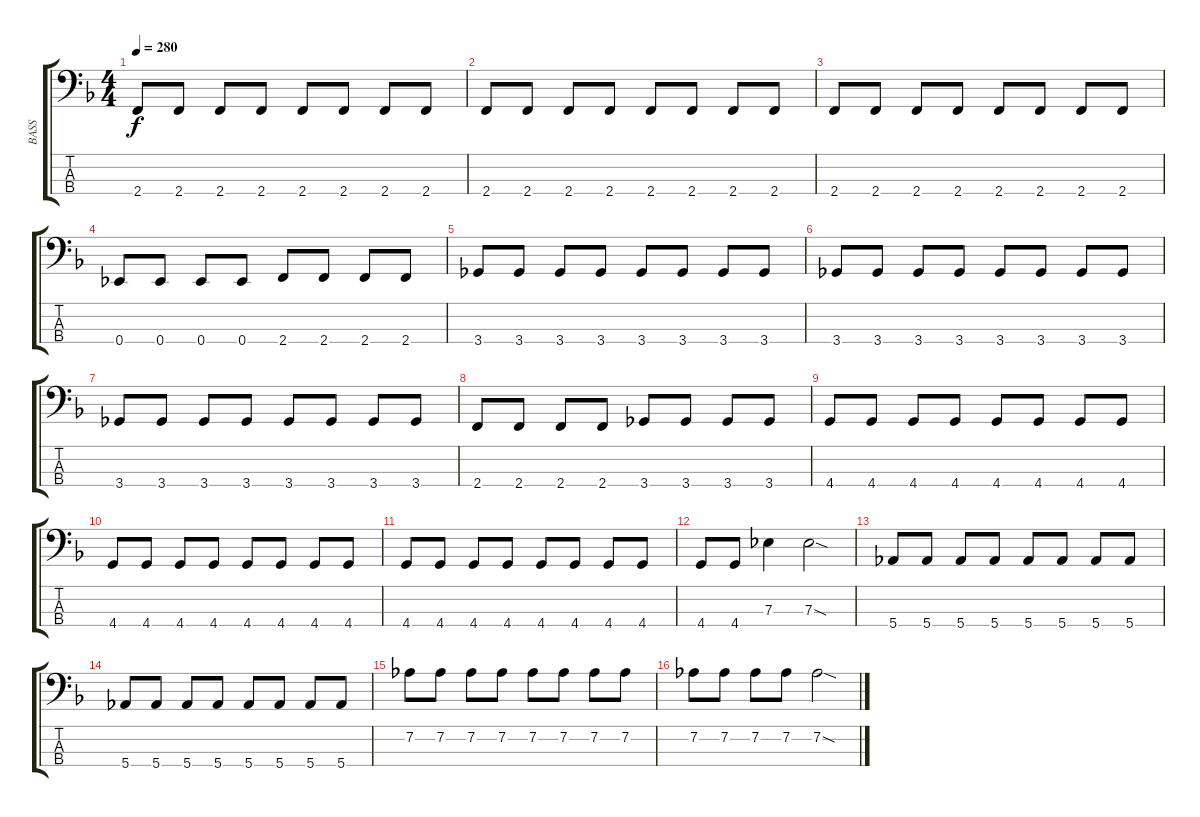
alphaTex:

\track ("BASS" "BASS") {instrument electricbassfinger}
\staff {score tabs}
\tuning (Gb2 Db2 Ab1 Eb1) {hide}
\ts (4 4)
\tempo 280
\clef f4
\ks dminor
2.4.8{dy f} 2.4.8 2.4.8 2.4.8 2.4.8 2.4.8 2.4.8 2.4.8 |
2.4.8 2.4.8 2.4.8 2.4.8 2.4.8 2.4.8 2.4.8 2.4.8 |
2.4.8 2.4.8 2.4.8 2.4.8 2.4.8 2.4.8 2.4.8 2.4.8 |
0.4.8 0.4.8 0.4.8 0.4.8 2.4.8 2.4.8 2.4.8 2.4.8 |
3.4.8 3.4.8 3.4.8 3.4.8 3.4.8 3.4.8 3.4.8 3.4.8 |
3.4.8 3.4.8 3.4.8 3.4.8 3.4.8 3.4.8 3.4.8 3.4.8 |
3.4.8 3.4.8 3.4.8 3.4.8 3.4.8 3.4.8 3.4.8 3.4.8 |
2.4.8 2.4.8 2.4.8 2.4.8 3.4.8 3.4.8 3.4.8 3.4.8 |
4.4.8 4.4.8 4.4.8 4.4.8 4.4.8 4.4.8 4.4.8 4.4.8 |
4.4.8 4.4.8 4.4.8 4.4.8 4.4.8 4.4.8 4.4.8 4.4.8 |
4.4.8 4.4.8 4.4.8 4.4.8 4.4.8 4.4.8 4.4.8 4.4.8 |
4.4.8 4.4.8 7.3.4 7.3{sod}.2 |
5.4.8 5.4.8 5.4.8 5.4.8 5.4.8 5.4.8 5.4.8 5.4.8 |
5.4.8 5.4.8 5.4.8 5.4.8 5.4.8 5.4.8 5.4.8 5.4.8 |
7.2.8 7.2.8 7.2.8 7.2.8 7.2.8 7.2.8 7.2.8 7.2.8 |
7.2.8 7.2.8 7.2.8 7.2.8 7.2{sod}.2
